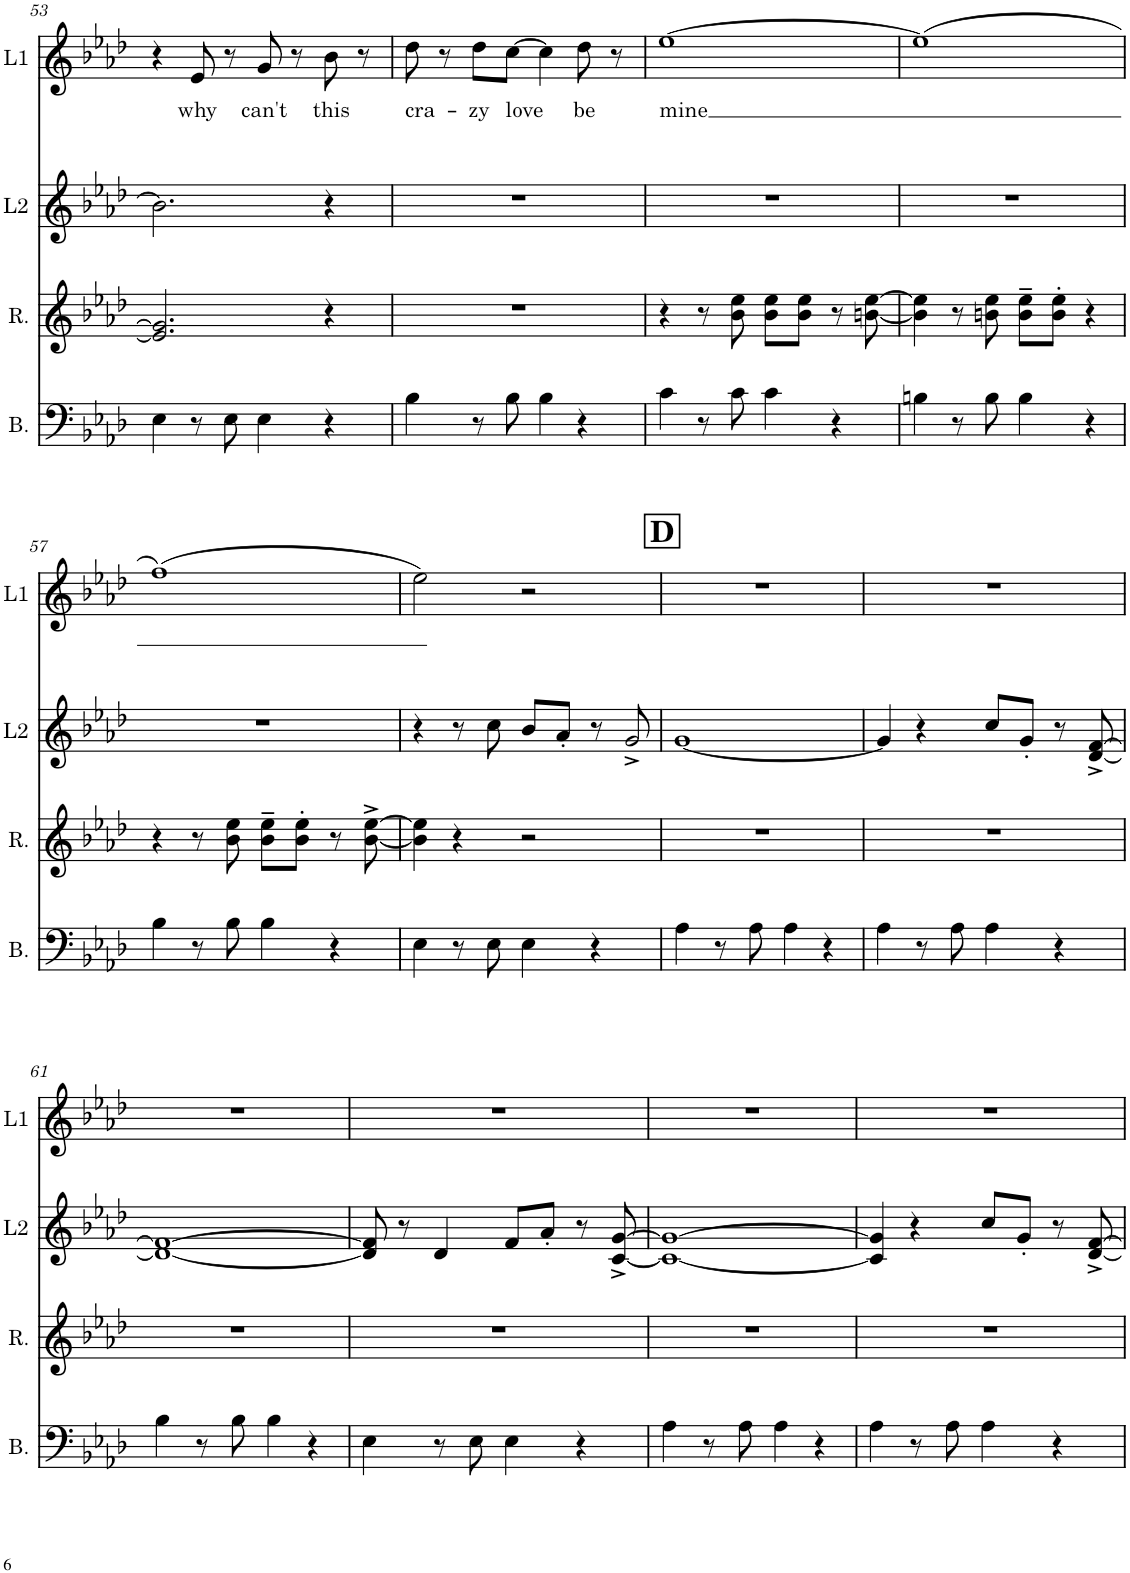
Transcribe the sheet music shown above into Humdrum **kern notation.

**kern	**kern	**kern	**kern	**text
*part4	*part3	*part2	*part1	*part1
*staff4	*staff3	*staff2	*staff1	*staff1
*I"Bass	*I"Riff	*I"Lead 2	*I"Lead 1	*
*I'B.	*I'R.	*I'L2	*I'L1	*
!!LO:PB:g=z
*clefF4	*clefG2	*clefG2	*clefG2	*
*Trd12c21	*Trd5c9	*Trd1c2	*Trd1c2	*
*k[b-e-a-d-]	*k[b-e-a-d-]	*k[b-e-a-d-]	*k[b-e-a-d-]	*
*M4/4	*M4/4	*M4/4	*M4/4	*
=53	=53	=53	=53	=53
4E-\	2.e-/] 2.g/]	2.b-\]	4r	.
!	!	!	!	!LO:LY:b
8r	.	.	8e-/	why
8E-\	.	.	8r	.
!	!	!	!	!LO:LY:b
4E-\	.	.	8g/	can't
.	.	.	8r	.
!	!	!	!	!LO:LY:b
4r	4r	4r	8b-\	this
.	.	.	8r	.
=54	=54	=54	=54	=54
!	!	!	!	!LO:LY:b
4B-\	1r	1r	8dd-\	cra-
.	.	.	8r	.
!	!	!	!	!LO:LY:b
8r	.	.	8dd-\L	-zy
!	!	!	!	!LO:LY:b
8B-\	.	.	[8cc\J	love
4B-\	.	.	4cc\]	.
!	!	!	!	!LO:LY:b
4r	.	.	8dd-\	be
.	.	.	8r	.
=55	=55	=55	=55	=55
!	!	!	!	!LO:LY:b
4c\	4r	1r	[1ee-	mine
8r	8r	.	.	.
8c\	8b-\ 8ee-\	.	.	.
4c\	8b-\ 8ee-\L	.	.	.
.	8b-\ 8ee-\J	.	.	.
4r	8r	.	.	.
.	[8bn\ [8ee-\	.	.	.
=56	=56	=56	=56	=56
4Bn\	4b\] 4ee-\]	1r	(1ee-]	.
8r	8r	.	.	.
8B\	8bn\ 8ee-\	.	.	.
4B\	8b\~ 8ee-\~L	.	.	.
.	8b\' 8ee-\'J	.	.	.
4r	4r	.	.	.
!!LO:LB:g=z
=57	=57	=57	=57	=57
4B-\	4r	1r	(1ff)	.
8r	8r	.	.	.
8B-\	8b-\ 8ee-\	.	.	.
4B-\	8b-\~ 8ee-\~L	.	.	.
.	8b-\' 8ee-\'J	.	.	.
4r	8r	.	.	.
.	[8b-\^ [8ee-\^	.	.	.
=58	=58	=58	=58	=58
4E-\	4b-\] 4ee-\]	4r	2ee-\)	.
8r	4r	8r	.	.
8E-\	.	8cc\	.	.
4E-\	2r	8b-/L	2r	.
.	.	8a-'/J	.	.
4r	.	8r	.	.
!	!	!LO:N:head=open	!	!
.	.	8g^/	.	.
!!LO:REH:place=s1:a:B:cj:fs=14:t=D
=59	=59	=59	=59	=59
4A-\	1r	[1g	1r	.
8r	.	.	.	.
8A-\	.	.	.	.
4A-\	.	.	.	.
4r	.	.	.	.
=60	=60	=60	=60	=60
4A-\	1r	4g/]	1r	.
8r	.	4r	.	.
8A-\	.	.	.	.
4A-\	.	8cc/L	.	.
.	.	8g'/J	.	.
4r	.	8r	.	.
.	.	[8d-/^ [8f/^	.	.
!!LO:LB:g=z
=61	=61	=61	=61	=61
4B-\	1r	1d-_ 1f_	1r	.
8r	.	.	.	.
8B-\	.	.	.	.
4B-\	.	.	.	.
4r	.	.	.	.
=62	=62	=62	=62	=62
4E-\	1r	8d-/] 8f/]	1r	.
.	.	8r	.	.
8r	.	4d-/	.	.
8E-\	.	.	.	.
4E-\	.	8f/L	.	.
.	.	8a-'/J	.	.
4r	.	8r	.	.
.	.	[8c/^ [8g/^	.	.
=63	=63	=63	=63	=63
4A-\	1r	1c_ 1g_	1r	.
8r	.	.	.	.
8A-\	.	.	.	.
4A-\	.	.	.	.
4r	.	.	.	.
=64	=64	=64	=64	=64
4A-\	1r	4c/] 4g/]	1r	.
8r	.	4r	.	.
8A-\	.	.	.	.
4A-\	.	8cc/L	.	.
.	.	8g'/J	.	.
4r	.	8r	.	.
.	.	[8d-/^ [8f/^	.	.
=	=	=	=	=
*-	*-	*-	*-	*-
